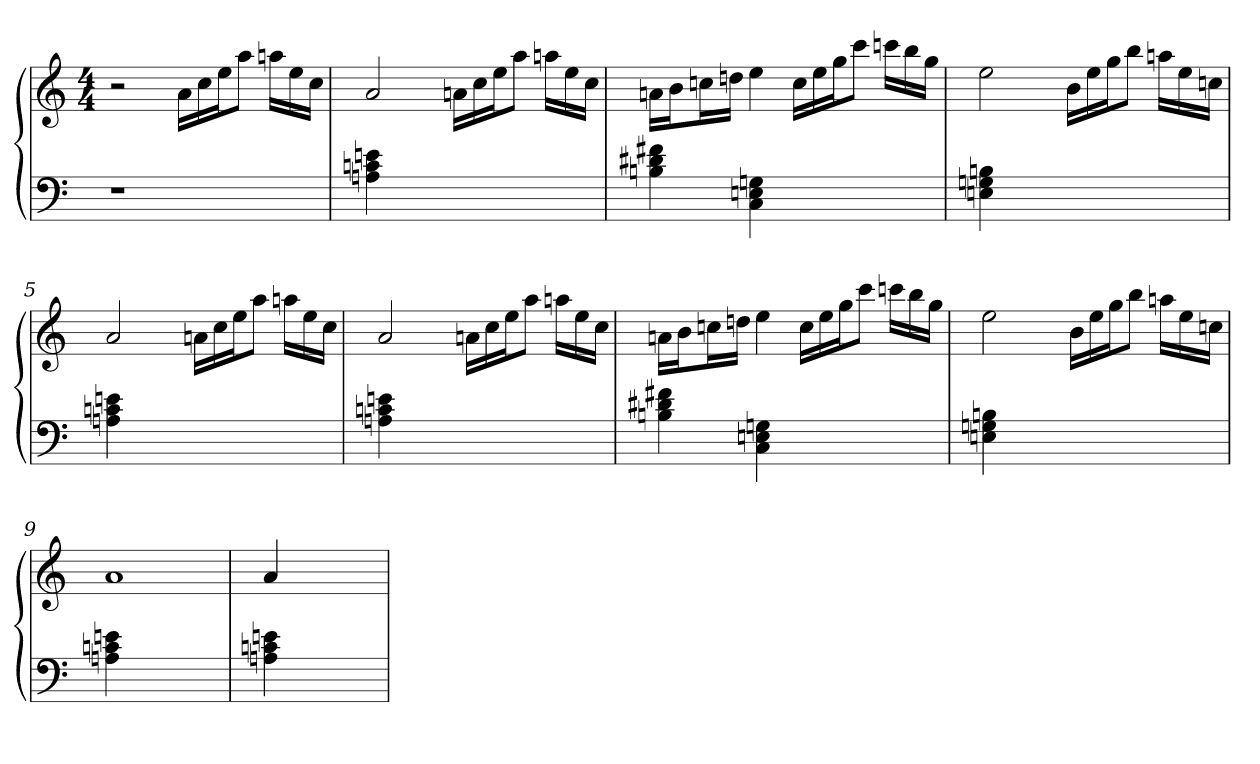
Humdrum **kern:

**kern	**kern
*part2	*part1
*staff2	*staff1
*	*M4/4
=1	=1
1r	2r
.	16aLL
.	16ccJ
.	16eeK
.	8aaJ
.	16aanLL
.	16ee
.	16ccJJ
=2	=2
4An 4cn 4en	2a
2.ryy	.
.	16anLL
.	16ccJ
.	16eeK
.	8aaJ
.	16aanLL
.	16ee
.	16ccJJ
=3	=3
4Bn 4d#X 4f#X	16anLL
.	16bJ
.	16ccnL
.	16ddnJJ
4C 4En 4Gn	4ee
2ryy	16ccLL
.	16eeJ
.	16ggK
.	8cccJ
.	16cccnLL
.	16bb
.	16ggJJ
=4	=4
4En 4Gn 4Bn	2ee
2.ryy	.
.	16bLL
.	16eeJ
.	16ggK
.	8bbJ
.	16aanLL
.	16ee
.	16ccnJJ
=5	=5
4An 4cn 4en	2a
2.ryy	.
.	16anLL
.	16ccJ
.	16eeK
.	8aaJ
.	16aanLL
.	16ee
.	16ccJJ
=6	=6
4An 4cn 4en	2a
2.ryy	.
.	16anLL
.	16ccJ
.	16eeK
.	8aaJ
.	16aanLL
.	16ee
.	16ccJJ
=7	=7
4Bn 4d#X 4f#X	16anLL
.	16bJ
.	16ccnL
.	16ddnJJ
4C 4En 4Gn	4ee
2ryy	16ccLL
.	16eeJ
.	16ggK
.	8cccJ
.	16cccnLL
.	16bb
.	16ggJJ
=8	=8
4En 4Gn 4Bn	2ee
2.ryy	.
.	16bLL
.	16eeJ
.	16ggK
.	8bbJ
.	16aanLL
.	16ee
.	16ccnJJ
=9	=9
4An 4cn 4en	1a
2.ryy	.
=10	=10
4An 4cn 4en	4a
2.ryy	2.ryy
=	=
*-	*-
